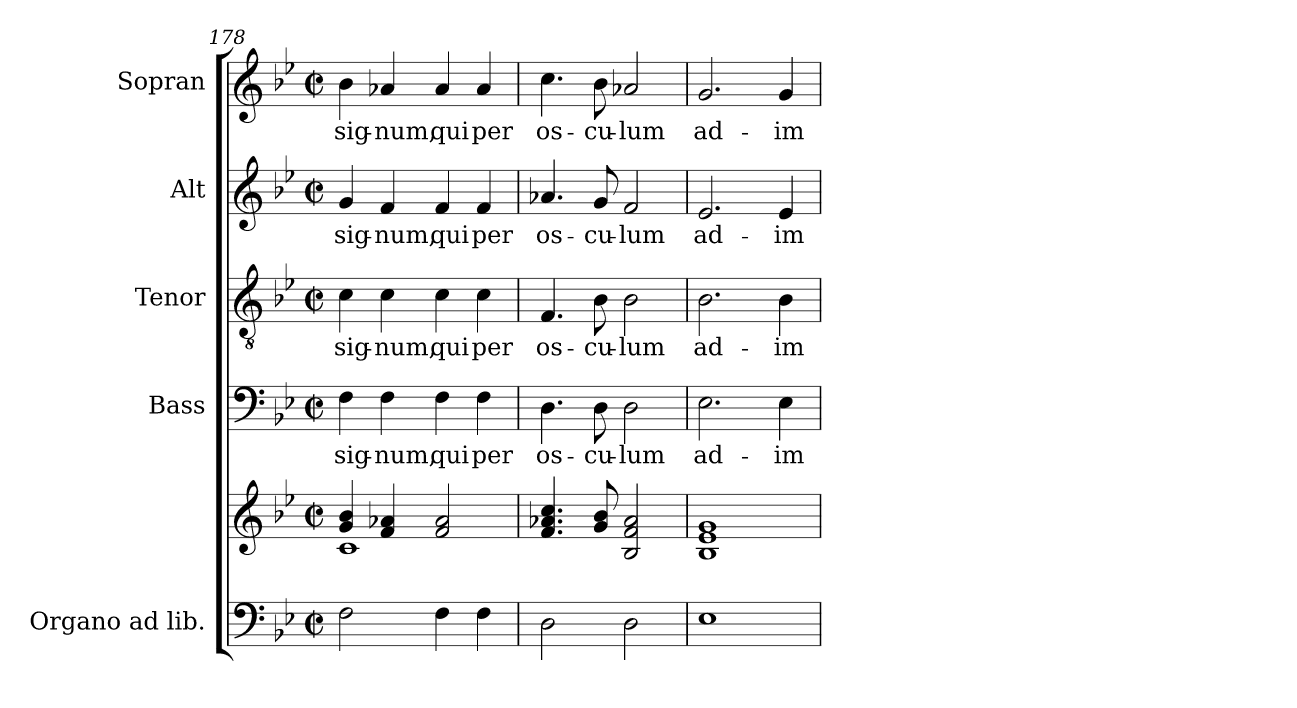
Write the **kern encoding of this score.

**kern	**kern	**kern	**text	**kern	**text	**kern	**text	**kern	**text
*part5	*part5	*part4	*part4	*part3	*part3	*part2	*part2	*part1	*part1
*staff6	*staff5	*staff4	*staff4	*staff3	*staff3	*staff2	*staff2	*staff1	*staff1
*I"Organo ad lib.	*	*I"Bass	*	*I"Tenor	*	*I"Alt	*	*I"Sopran	*
*	*	*I'B.	*	*I'T.	*	*I'A.	*	*I'S.	*
*clefF4	*clefG2	*clefF4	*	*clefGv2	*	*clefG2	*	*clefG2	*
*k[b-e-]	*k[b-e-]	*k[b-e-]	*	*k[b-e-]	*	*k[b-e-]	*	*k[b-e-]	*
*B-:	*B-:	*B-:	*	*B-:	*	*B-:	*	*B-:	*
*M2/2	*M2/2	*M2/2	*	*M2/2	*	*M2/2	*	*M2/2	*
*met(c|)	*met(c|)	*met(c|)	*	*met(c|)	*	*met(c|)	*	*met(c|)	*
=178	=178	=178	=178	=178	=178	=178	=178	=178	=178
*	*^	*	*	*	*	*	*	*	*
!	!	!	!	!LO:LY:b	!	!LO:LY:b	!	!LO:LY:b	!	!LO:LY:b
2F\	4g/ 4b-/	1c	4F\	sig-	4c\	sig-	4g/	sig-	4b-\	sig-
!	!	!	!	!LO:LY:b	!	!LO:LY:b	!	!LO:LY:b	!	!LO:LY:b
.	4f/ 4a-X/	.	4F\	-num,	4c\	-num,	4f/	-num,	4a-X/	-num,
!	!	!	!	!LO:LY:b	!	!LO:LY:b	!	!LO:LY:b	!	!LO:LY:b
4F\	2f/ 2a-/	.	4F\	qui	4c\	qui	4f/	qui	4a-/	qui
!	!	!	!	!LO:LY:b	!	!LO:LY:b	!	!LO:LY:b	!	!LO:LY:b
4F\	.	.	4F\	per	4c\	per	4f/	per	4a-/	per
*	*v	*v	*	*	*	*	*	*	*	*
=179	=179	=179	=179	=179	=179	=179	=179	=179	=179
!	!	!	!LO:LY:b	!	!LO:LY:b	!	!LO:LY:b	!	!LO:LY:b
2D\	4.f/ 4.a-X/ 4.cc/	4.D\	os-	4.F/	os-	4.a-X/	os-	4.cc\	os-
!	!	!	!LO:LY:b	!	!LO:LY:b	!	!LO:LY:b	!	!LO:LY:b
.	8g/ 8b-/	8D\	-cu-	8B-\	-cu-	8g/	-cu-	8b-\	-cu-
!	!	!	!LO:LY:b	!	!LO:LY:b	!	!LO:LY:b	!	!LO:LY:b
2D\	2B-/ 2f/ 2a-/	2D\	-lum	2B-\	-lum	2f/	-lum	2a-X/	-lum
=180	=180	=180	=180	=180	=180	=180	=180	=180	=180
!	!	!	!LO:LY:b	!	!LO:LY:b	!	!LO:LY:b	!	!LO:LY:b
1E-	1B- 1e- 1g	2.E-\	ad-	2.B-\	ad-	2.e-/	ad-	2.g/	ad-
!	!	!	!LO:LY:b	!	!LO:LY:b	!	!LO:LY:b	!	!LO:LY:b
.	.	4E-\	-im-	4B-\	-im-	4e-/	-im-	4g/	-im-
=	=	=	=	=	=	=	=	=	=
*-	*-	*-	*-	*-	*-	*-	*-	*-	*-
